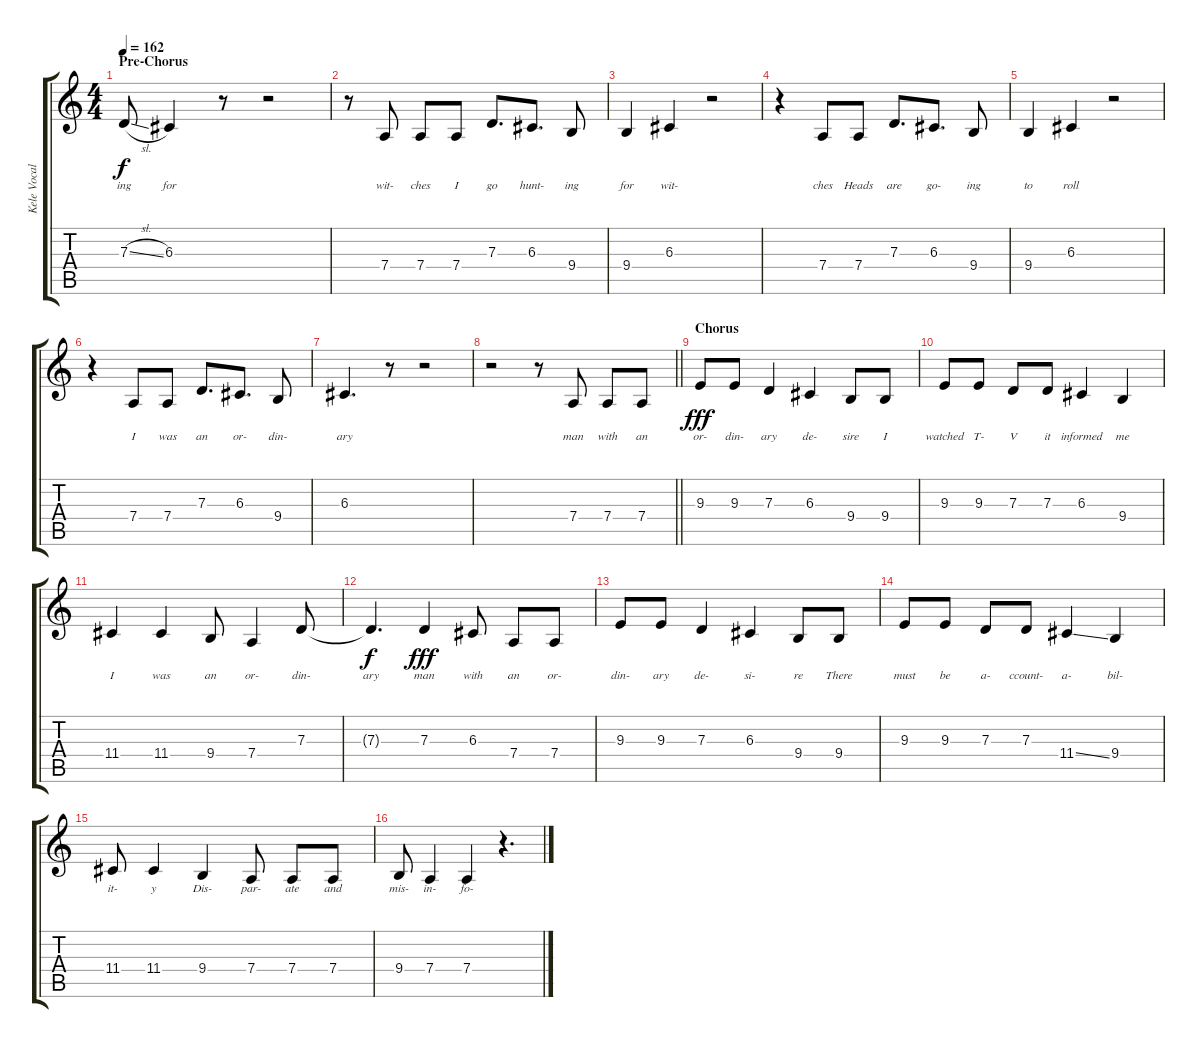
\track ("Kele Vocals" "Kele Vocal") {instrument tenorsax}
\staff {score tabs}
\tuning (E4 B3 G3 D3 A2 E2) {hide}
\ts (4 4)
\section ("" "Pre-Chorus")
\tempo 162
\clef g2
\ks c
7.3{sl t}.8{lyrics (0 "ing") lyrics (1 "") lyrics (2 "") lyrics (3 "") lyrics (4 "") dy f} 6.3.4{lyrics (0 "for") lyrics (1 "") lyrics (2 "") lyrics (3 "") lyrics (4 "")} r.8 r.2 |
r.8 7.4.8{lyrics (0 "wit-") lyrics (1 "") lyrics (2 "") lyrics (3 "") lyrics (4 "")} 7.4.8{lyrics (0 "ches") lyrics (1 "") lyrics (2 "") lyrics (3 "") lyrics (4 "")} 7.4.8{lyrics (0 "I") lyrics (1 "") lyrics (2 "") lyrics (3 "") lyrics (4 "")} 7.3.8{d lyrics (0 "go") lyrics (1 "") lyrics (2 "") lyrics (3 "") lyrics (4 "")} 6.3.8{d lyrics (0 "hunt-") lyrics (1 "") lyrics (2 "") lyrics (3 "") lyrics (4 "")} 9.4.8{lyrics (0 "ing") lyrics (1 "") lyrics (2 "") lyrics (3 "") lyrics (4 "")} |
9.4.4{lyrics (0 "for") lyrics (1 "") lyrics (2 "") lyrics (3 "") lyrics (4 "")} 6.3.4{lyrics (0 "wit-") lyrics (1 "") lyrics (2 "") lyrics (3 "") lyrics (4 "")} r.2 |
r.4 7.4.8{lyrics (0 "ches") lyrics (1 "") lyrics (2 "") lyrics (3 "") lyrics (4 "")} 7.4.8{lyrics (0 "Heads") lyrics (1 "") lyrics (2 "") lyrics (3 "") lyrics (4 "")} 7.3.8{d lyrics (0 "are") lyrics (1 "") lyrics (2 "") lyrics (3 "") lyrics (4 "")} 6.3.8{d lyrics (0 "go-") lyrics (1 "") lyrics (2 "") lyrics (3 "") lyrics (4 "")} 9.4.8{lyrics (0 "ing") lyrics (1 "") lyrics (2 "") lyrics (3 "") lyrics (4 "")} |
9.4.4{lyrics (0 "to") lyrics (1 "") lyrics (2 "") lyrics (3 "") lyrics (4 "")} 6.3.4{lyrics (0 "roll") lyrics (1 "") lyrics (2 "") lyrics (3 "") lyrics (4 "")} r.2 |
r.4 7.4.8{lyrics (0 "I") lyrics (1 "") lyrics (2 "") lyrics (3 "") lyrics (4 "")} 7.4.8{lyrics (0 "was") lyrics (1 "") lyrics (2 "") lyrics (3 "") lyrics (4 "")} 7.3.8{d lyrics (0 "an") lyrics (1 "") lyrics (2 "") lyrics (3 "") lyrics (4 "")} 6.3.8{d lyrics (0 "or-") lyrics (1 "") lyrics (2 "") lyrics (3 "") lyrics (4 "")} 9.4.8{lyrics (0 "din-") lyrics (1 "") lyrics (2 "") lyrics (3 "") lyrics (4 "")} |
6.3.4{d lyrics (0 "ary") lyrics (1 "") lyrics (2 "") lyrics (3 "") lyrics (4 "")} r.8 r.2 |
\barLineRight lightlight
r.2 r.8 7.4.8{lyrics (0 "man") lyrics (1 "") lyrics (2 "") lyrics (3 "") lyrics (4 "")} 7.4.8{lyrics (0 "with") lyrics (1 "") lyrics (2 "") lyrics (3 "") lyrics (4 "")} 7.4.8{lyrics (0 "an") lyrics (1 "") lyrics (2 "") lyrics (3 "") lyrics (4 "")} |
\section ("" "Chorus")
9.3.8{lyrics (0 "or-") lyrics (1 "") lyrics (2 "") lyrics (3 "") lyrics (4 "") dy fff} 9.3.8{lyrics (0 "din-") lyrics (1 "") lyrics (2 "") lyrics (3 "") lyrics (4 "")} 7.3.4{lyrics (0 "ary") lyrics (1 "") lyrics (2 "") lyrics (3 "") lyrics (4 "")} 6.3.4{lyrics (0 "de-") lyrics (1 "") lyrics (2 "") lyrics (3 "") lyrics (4 "")} 9.4.8{lyrics (0 "sire") lyrics (1 "") lyrics (2 "") lyrics (3 "") lyrics (4 "")} 9.4.8{lyrics (0 "I") lyrics (1 "") lyrics (2 "") lyrics (3 "") lyrics (4 "")} |
9.3.8{lyrics (0 "watched") lyrics (1 "") lyrics (2 "") lyrics (3 "") lyrics (4 "")} 9.3.8{lyrics (0 "T-") lyrics (1 "") lyrics (2 "") lyrics (3 "") lyrics (4 "")} 7.3.8{lyrics (0 "V") lyrics (1 "") lyrics (2 "") lyrics (3 "") lyrics (4 "")} 7.3.8{lyrics (0 "it") lyrics (1 "") lyrics (2 "") lyrics (3 "") lyrics (4 "")} 6.3.4{lyrics (0 "informed") lyrics (1 "") lyrics (2 "") lyrics (3 "") lyrics (4 "")} 9.4.4{lyrics (0 "me") lyrics (1 "") lyrics (2 "") lyrics (3 "") lyrics (4 "")} |
11.4.4{lyrics (0 "I") lyrics (1 "") lyrics (2 "") lyrics (3 "") lyrics (4 "")} 11.4.4{lyrics (0 "was") lyrics (1 "") lyrics (2 "") lyrics (3 "") lyrics (4 "")} 9.4.8{lyrics (0 "an") lyrics (1 "") lyrics (2 "") lyrics (3 "") lyrics (4 "")} 7.4.4{lyrics (0 "or-") lyrics (1 "") lyrics (2 "") lyrics (3 "") lyrics (4 "")} 7.3.8{lyrics (0 "din-") lyrics (1 "") lyrics (2 "") lyrics (3 "") lyrics (4 "")} |
7.3{t}.4{d lyrics (0 "ary") lyrics (1 "") lyrics (2 "") lyrics (3 "") lyrics (4 "") dy f} 7.3.4{lyrics (0 "man") lyrics (1 "") lyrics (2 "") lyrics (3 "") lyrics (4 "") dy fff} 6.3.8{lyrics (0 "with") lyrics (1 "") lyrics (2 "") lyrics (3 "") lyrics (4 "")} 7.4.8{lyrics (0 "an") lyrics (1 "") lyrics (2 "") lyrics (3 "") lyrics (4 "")} 7.4.8{lyrics (0 "or-") lyrics (1 "") lyrics (2 "") lyrics (3 "") lyrics (4 "")} |
9.3.8{lyrics (0 "din-") lyrics (1 "") lyrics (2 "") lyrics (3 "") lyrics (4 "")} 9.3.8{lyrics (0 "ary") lyrics (1 "") lyrics (2 "") lyrics (3 "") lyrics (4 "")} 7.3.4{lyrics (0 "de-") lyrics (1 "") lyrics (2 "") lyrics (3 "") lyrics (4 "")} 6.3.4{lyrics (0 "si-") lyrics (1 "") lyrics (2 "") lyrics (3 "") lyrics (4 "")} 9.4.8{lyrics (0 "re") lyrics (1 "") lyrics (2 "") lyrics (3 "") lyrics (4 "")} 9.4.8{lyrics (0 "There") lyrics (1 "") lyrics (2 "") lyrics (3 "") lyrics (4 "")} |
9.3.8{lyrics (0 "must") lyrics (1 "") lyrics (2 "") lyrics (3 "") lyrics (4 "")} 9.3.8{lyrics (0 "be") lyrics (1 "") lyrics (2 "") lyrics (3 "") lyrics (4 "")} 7.3.8{lyrics (0 "a-") lyrics (1 "") lyrics (2 "") lyrics (3 "") lyrics (4 "")} 7.3.8{lyrics (0 "ccount-") lyrics (1 "") lyrics (2 "") lyrics (3 "") lyrics (4 "")} 11.4{ss}.4{lyrics (0 "a-") lyrics (1 "") lyrics (2 "") lyrics (3 "") lyrics (4 "")} 9.4.4{lyrics (0 "bil-") lyrics (1 "") lyrics (2 "") lyrics (3 "") lyrics (4 "")} |
11.4.8{lyrics (0 "it-") lyrics (1 "") lyrics (2 "") lyrics (3 "") lyrics (4 "")} 11.4.4{lyrics (0 "y") lyrics (1 "") lyrics (2 "") lyrics (3 "") lyrics (4 "")} 9.4.4{lyrics (0 "Dis-") lyrics (1 "") lyrics (2 "") lyrics (3 "") lyrics (4 "")} 7.4.8{lyrics (0 "par-") lyrics (1 "") lyrics (2 "") lyrics (3 "") lyrics (4 "")} 7.4.8{lyrics (0 "ate") lyrics (1 "") lyrics (2 "") lyrics (3 "") lyrics (4 "")} 7.4.8{lyrics (0 "and") lyrics (1 "") lyrics (2 "") lyrics (3 "") lyrics (4 "")} |
9.4.8{lyrics (0 "mis-") lyrics (1 "") lyrics (2 "") lyrics (3 "") lyrics (4 "")} 7.4.4{lyrics (0 "in-") lyrics (1 "") lyrics (2 "") lyrics (3 "") lyrics (4 "")} 7.4.4{lyrics (0 "fo-") lyrics (1 "") lyrics (2 "") lyrics (3 "") lyrics (4 "")} r.4{d}
